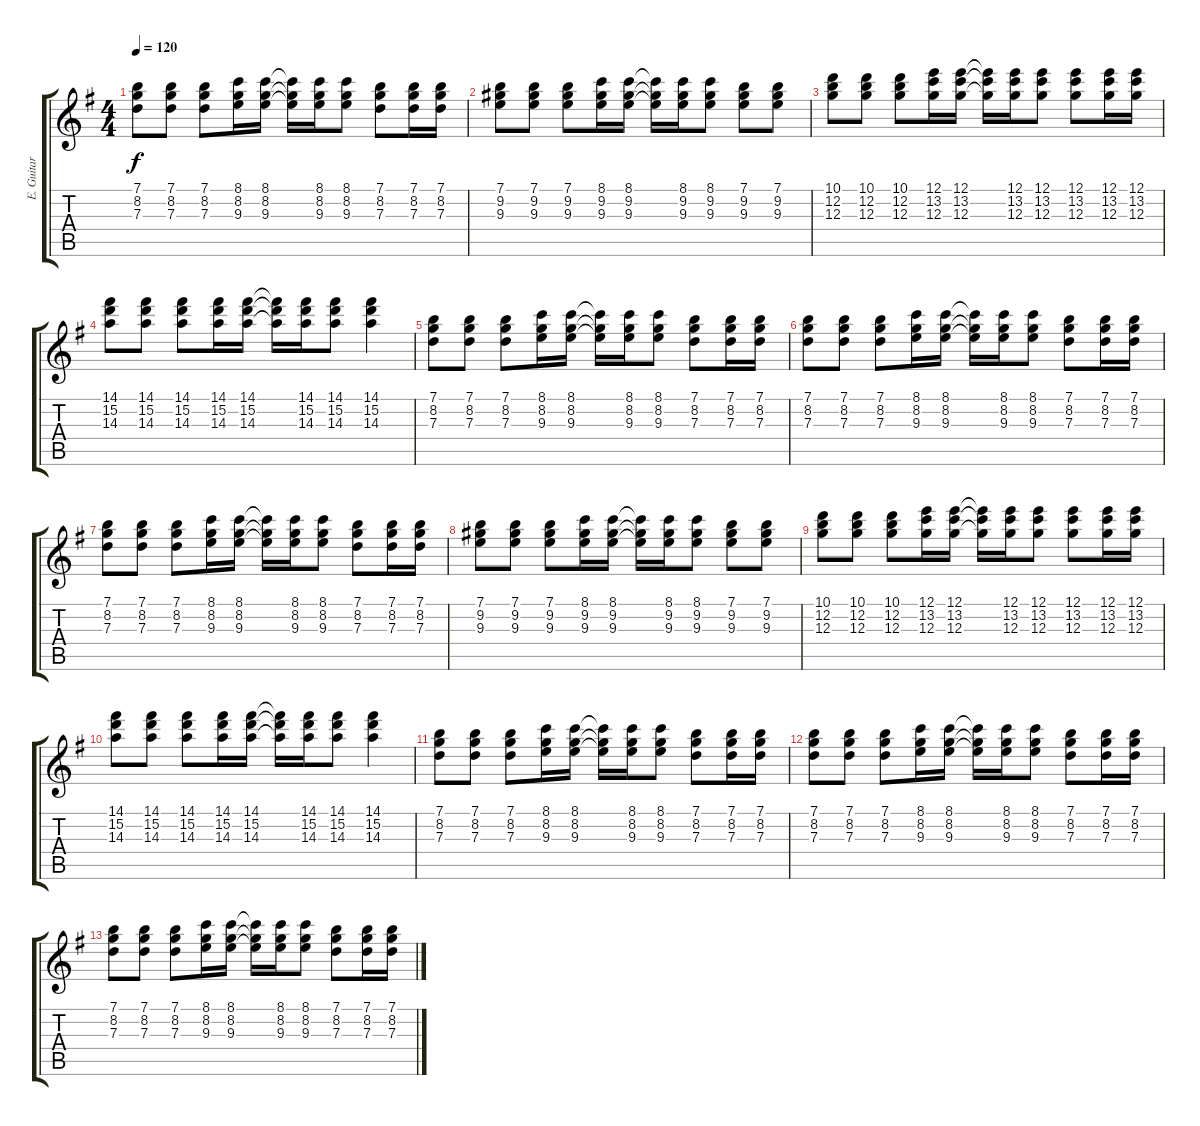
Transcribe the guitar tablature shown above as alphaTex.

\track ("E. Guitar II" "E. Guitar ") {instrument overdrivenguitar}
\staff {score tabs}
\tuning (E4 B3 G3 D3 A2 E2) {hide}
\ts (4 4)
\tempo 120
\clef g2
\ks g
(7.1 8.2 7.3).8{dy f} (7.1 8.2 7.3).8 (7.1 8.2 7.3).8 (8.1 8.2 9.3).16 (8.1 8.2 9.3).16 (8.1{t} 8.2{t} 9.3{t}).16 (8.1 8.2 9.3).16 (8.1 8.2 9.3).8 (7.1 8.2 7.3).8 (7.1 8.2 7.3).16 (7.1 8.2 7.3).16 |
(7.1 9.2 9.3).8 (7.1 9.2 9.3).8 (7.1 9.2 9.3).8 (8.1 9.2 9.3).16 (8.1 9.2 9.3).16 (8.1{t} 9.2{t} 9.3{t}).16 (8.1 9.2 9.3).16 (8.1 9.2 9.3).8 (7.1 9.2 9.3).8 (7.1 9.2 9.3).8 |
(10.1 12.2 12.3).8 (10.1 12.2 12.3).8 (10.1 12.2 12.3).8 (12.1 13.2 12.3).16 (12.1 13.2 12.3).16 (12.1{t} 13.2{t} 12.3{t}).16 (12.1 13.2 12.3).16 (12.1 13.2 12.3).8 (12.1 13.2 12.3).8 (12.1 13.2 12.3).16 (12.1 13.2 12.3).16 |
(14.1 15.2 14.3).8 (14.1 15.2 14.3).8 (14.1 15.2 14.3).8 (14.1 15.2 14.3).16 (14.1 15.2 14.3).16 (14.1{t} 15.2{t} 14.3{t}).16 (14.1 15.2 14.3).16 (14.1 15.2 14.3).8 (14.1 15.2 14.3).4 |
(7.1 8.2 7.3).8 (7.1 8.2 7.3).8 (7.1 8.2 7.3).8 (8.1 8.2 9.3).16 (8.1 8.2 9.3).16 (8.1{t} 8.2{t} 9.3{t}).16 (8.1 8.2 9.3).16 (8.1 8.2 9.3).8 (7.1 8.2 7.3).8 (7.1 8.2 7.3).16 (7.1 8.2 7.3).16 |
(7.1 8.2 7.3).8 (7.1 8.2 7.3).8 (7.1 8.2 7.3).8 (8.1 8.2 9.3).16 (8.1 8.2 9.3).16 (8.1{t} 8.2{t} 9.3{t}).16 (8.1 8.2 9.3).16 (8.1 8.2 9.3).8 (7.1 8.2 7.3).8 (7.1 8.2 7.3).16 (7.1 8.2 7.3).16 |
(7.1 8.2 7.3).8 (7.1 8.2 7.3).8 (7.1 8.2 7.3).8 (8.1 8.2 9.3).16 (8.1 8.2 9.3).16 (8.1{t} 8.2{t} 9.3{t}).16 (8.1 8.2 9.3).16 (8.1 8.2 9.3).8 (7.1 8.2 7.3).8 (7.1 8.2 7.3).16 (7.1 8.2 7.3).16 |
(7.1 9.2 9.3).8 (7.1 9.2 9.3).8 (7.1 9.2 9.3).8 (8.1 9.2 9.3).16 (8.1 9.2 9.3).16 (8.1{t} 9.2{t} 9.3{t}).16 (8.1 9.2 9.3).16 (8.1 9.2 9.3).8 (7.1 9.2 9.3).8 (7.1 9.2 9.3).8 |
(10.1 12.2 12.3).8 (10.1 12.2 12.3).8 (10.1 12.2 12.3).8 (12.1 13.2 12.3).16 (12.1 13.2 12.3).16 (12.1{t} 13.2{t} 12.3{t}).16 (12.1 13.2 12.3).16 (12.1 13.2 12.3).8 (12.1 13.2 12.3).8 (12.1 13.2 12.3).16 (12.1 13.2 12.3).16 |
(14.1 15.2 14.3).8 (14.1 15.2 14.3).8 (14.1 15.2 14.3).8 (14.1 15.2 14.3).16 (14.1 15.2 14.3).16 (14.1{t} 15.2{t} 14.3{t}).16 (14.1 15.2 14.3).16 (14.1 15.2 14.3).8 (14.1 15.2 14.3).4 |
(7.1 8.2 7.3).8 (7.1 8.2 7.3).8 (7.1 8.2 7.3).8 (8.1 8.2 9.3).16 (8.1 8.2 9.3).16 (8.1{t} 8.2{t} 9.3{t}).16 (8.1 8.2 9.3).16 (8.1 8.2 9.3).8 (7.1 8.2 7.3).8 (7.1 8.2 7.3).16 (7.1 8.2 7.3).16 |
(7.1 8.2 7.3).8 (7.1 8.2 7.3).8 (7.1 8.2 7.3).8 (8.1 8.2 9.3).16 (8.1 8.2 9.3).16 (8.1{t} 8.2{t} 9.3{t}).16 (8.1 8.2 9.3).16 (8.1 8.2 9.3).8 (7.1 8.2 7.3).8 (7.1 8.2 7.3).16 (7.1 8.2 7.3).16 |
(7.1 8.2 7.3).8 (7.1 8.2 7.3).8 (7.1 8.2 7.3).8 (8.1 8.2 9.3).16 (8.1 8.2 9.3).16 (8.1{t} 8.2{t} 9.3{t}).16 (8.1 8.2 9.3).16 (8.1 8.2 9.3).8 (7.1 8.2 7.3).8 (7.1 8.2 7.3).16 (7.1 8.2 7.3).16
